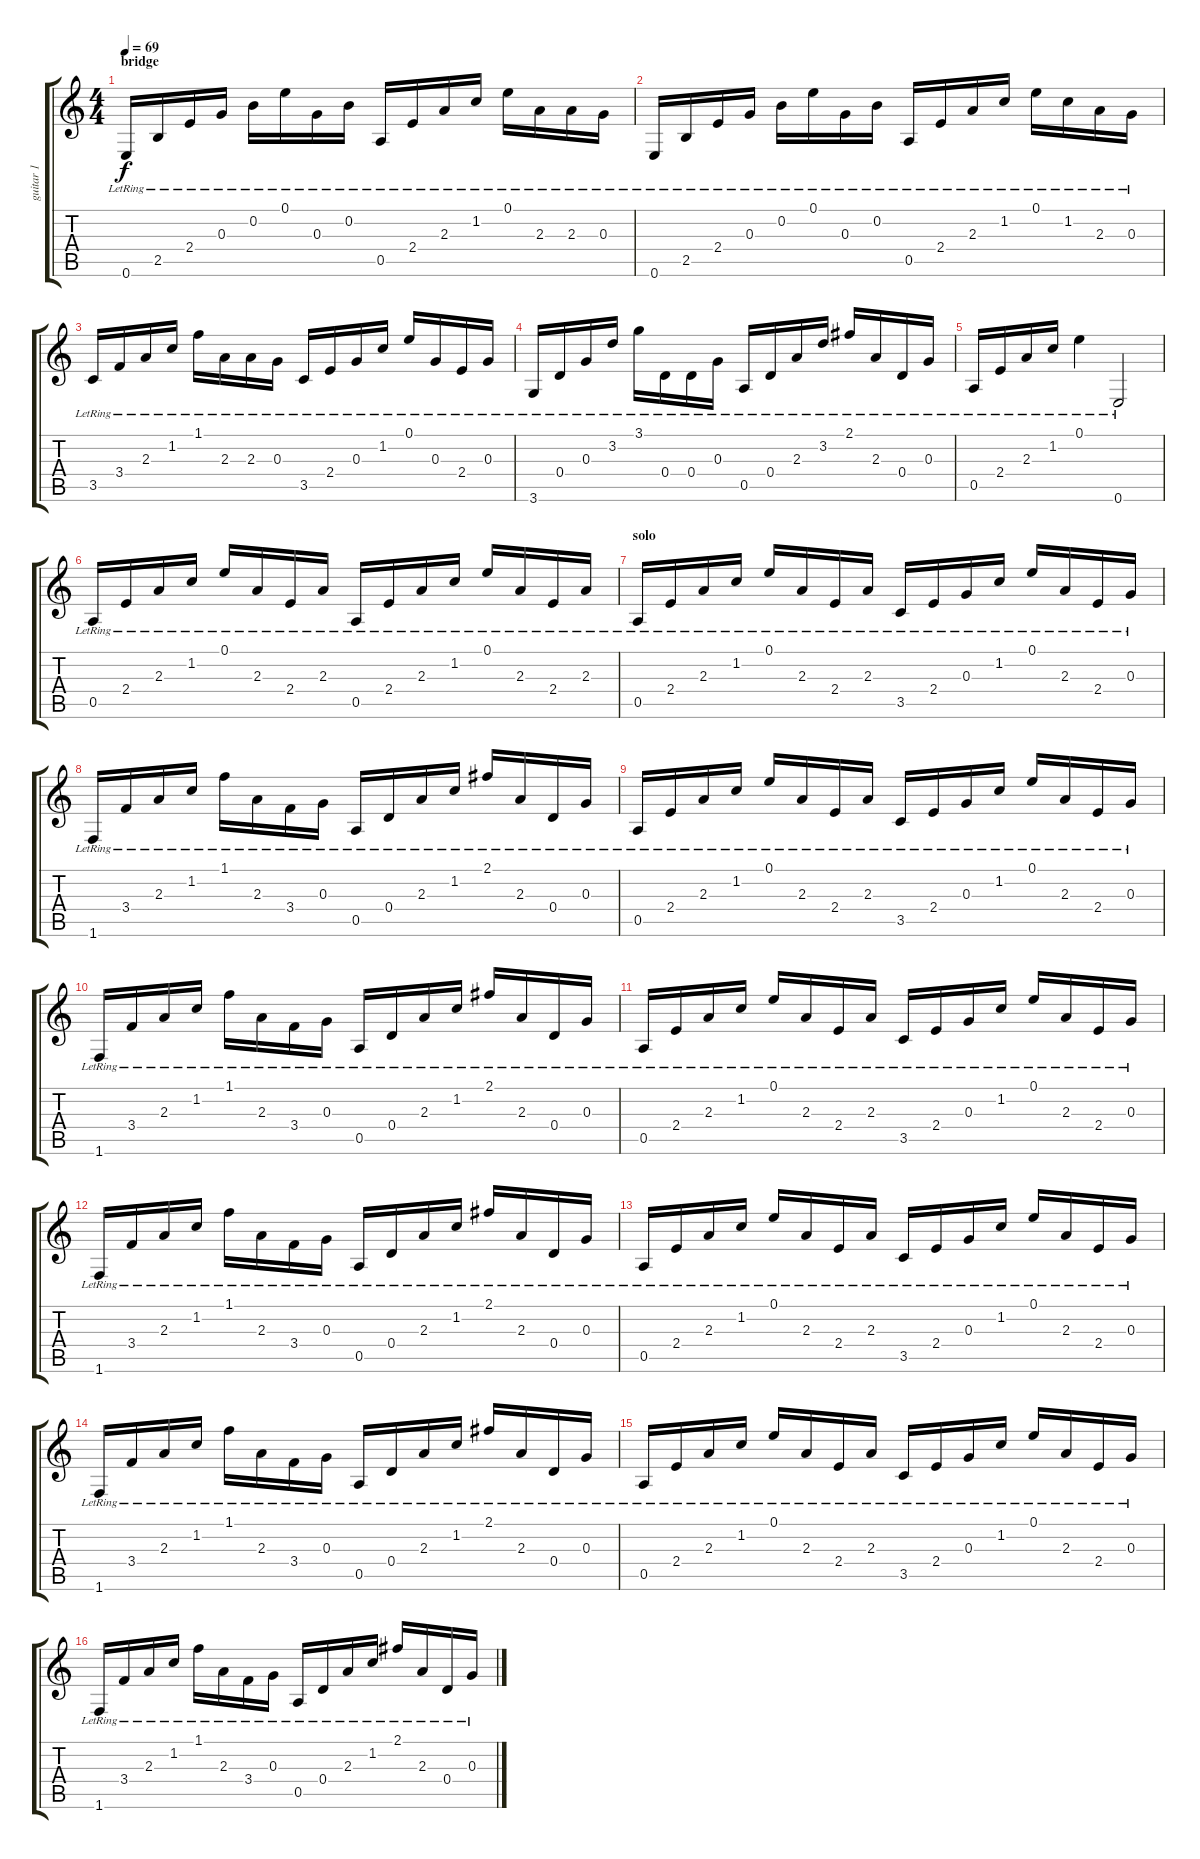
\track ("guitar 1" "guitar 1") {instrument acousticguitarsteel}
\staff {score tabs}
\tuning (E4 B3 G3 D3 A2 E2) {hide}
\ts (4 4)
\section ("" "bridge")
\tempo 69
\clef g2
\ks c
0.6{lr}.16{dy f} 2.5{lr}.16 2.4{lr}.16 0.3{lr}.16 0.2{lr}.16 0.1{lr}.16 0.3{lr}.16 0.2{lr}.16 0.5{lr}.16 2.4{lr}.16 2.3{lr}.16 1.2{lr}.16 0.1{lr}.16 2.3{lr}.16 2.3{lr}.16 0.3{lr}.16 |
0.6{lr}.16 2.5{lr}.16 2.4{lr}.16 0.3{lr}.16 0.2{lr}.16 0.1{lr}.16 0.3{lr}.16 0.2{lr}.16 0.5{lr}.16 2.4{lr}.16 2.3{lr}.16 1.2{lr}.16 0.1{lr}.16 1.2{lr}.16 2.3{lr}.16 0.3{lr}.16 |
3.5{lr}.16 3.4{lr}.16 2.3{lr}.16 1.2{lr}.16 1.1{lr}.16 2.3{lr}.16 2.3{lr}.16 0.3{lr}.16 3.5{lr}.16 2.4{lr}.16 0.3{lr}.16 1.2{lr}.16 0.1{lr}.16 0.3{lr}.16 2.4{lr}.16 0.3{lr}.16 |
3.6{lr}.16 0.4{lr}.16 0.3{lr}.16 3.2{lr}.16 3.1{lr}.16 0.4{lr}.16 0.4{lr}.16 0.3{lr}.16 0.5{lr}.16 0.4{lr}.16 2.3{lr}.16 3.2{lr}.16 2.1{lr}.16 2.3{lr}.16 0.4{lr}.16 0.3{lr}.16 |
0.5{lr}.16 2.4{lr}.16 2.3{lr}.16 1.2{lr}.16 0.1{lr}.4 0.6{lr}.2 |
0.5{lr}.16 2.4{lr}.16 2.3{lr}.16 1.2{lr}.16 0.1{lr}.16 2.3{lr}.16 2.4{lr}.16 2.3{lr}.16 0.5{lr}.16 2.4{lr}.16 2.3{lr}.16 1.2{lr}.16 0.1{lr}.16 2.3{lr}.16 2.4{lr}.16 2.3{lr}.16 |
\section ("" "solo")
0.5{lr}.16 2.4{lr}.16 2.3{lr}.16 1.2{lr}.16 0.1{lr}.16 2.3{lr}.16 2.4{lr}.16 2.3{lr}.16 3.5{lr}.16 2.4{lr}.16 0.3{lr}.16 1.2{lr}.16 0.1{lr}.16 2.3{lr}.16 2.4{lr}.16 0.3{lr}.16 |
1.6{lr}.16 3.4{lr}.16 2.3{lr}.16 1.2{lr}.16 1.1{lr}.16 2.3{lr}.16 3.4{lr}.16 0.3{lr}.16 0.5{lr}.16 0.4{lr}.16 2.3{lr}.16 1.2{lr}.16 2.1{lr}.16 2.3{lr}.16 0.4{lr}.16 0.3{lr}.16 |
0.5{lr}.16 2.4{lr}.16 2.3{lr}.16 1.2{lr}.16 0.1{lr}.16 2.3{lr}.16 2.4{lr}.16 2.3{lr}.16 3.5{lr}.16 2.4{lr}.16 0.3{lr}.16 1.2{lr}.16 0.1{lr}.16 2.3{lr}.16 2.4{lr}.16 0.3{lr}.16 |
1.6{lr}.16 3.4{lr}.16 2.3{lr}.16 1.2{lr}.16 1.1{lr}.16 2.3{lr}.16 3.4{lr}.16 0.3{lr}.16 0.5{lr}.16 0.4{lr}.16 2.3{lr}.16 1.2{lr}.16 2.1{lr}.16 2.3{lr}.16 0.4{lr}.16 0.3{lr}.16 |
0.5{lr}.16 2.4{lr}.16 2.3{lr}.16 1.2{lr}.16 0.1{lr}.16 2.3{lr}.16 2.4{lr}.16 2.3{lr}.16 3.5{lr}.16 2.4{lr}.16 0.3{lr}.16 1.2{lr}.16 0.1{lr}.16 2.3{lr}.16 2.4{lr}.16 0.3{lr}.16 |
1.6{lr}.16 3.4{lr}.16 2.3{lr}.16 1.2{lr}.16 1.1{lr}.16 2.3{lr}.16 3.4{lr}.16 0.3{lr}.16 0.5{lr}.16 0.4{lr}.16 2.3{lr}.16 1.2{lr}.16 2.1{lr}.16 2.3{lr}.16 0.4{lr}.16 0.3{lr}.16 |
0.5{lr}.16 2.4{lr}.16 2.3{lr}.16 1.2{lr}.16 0.1{lr}.16 2.3{lr}.16 2.4{lr}.16 2.3{lr}.16 3.5{lr}.16 2.4{lr}.16 0.3{lr}.16 1.2{lr}.16 0.1{lr}.16 2.3{lr}.16 2.4{lr}.16 0.3{lr}.16 |
1.6{lr}.16 3.4{lr}.16 2.3{lr}.16 1.2{lr}.16 1.1{lr}.16 2.3{lr}.16 3.4{lr}.16 0.3{lr}.16 0.5{lr}.16 0.4{lr}.16 2.3{lr}.16 1.2{lr}.16 2.1{lr}.16 2.3{lr}.16 0.4{lr}.16 0.3{lr}.16 |
0.5{lr}.16 2.4{lr}.16 2.3{lr}.16 1.2{lr}.16 0.1{lr}.16 2.3{lr}.16 2.4{lr}.16 2.3{lr}.16 3.5{lr}.16 2.4{lr}.16 0.3{lr}.16 1.2{lr}.16 0.1{lr}.16 2.3{lr}.16 2.4{lr}.16 0.3{lr}.16 |
1.6{lr}.16 3.4{lr}.16 2.3{lr}.16 1.2{lr}.16 1.1{lr}.16 2.3{lr}.16 3.4{lr}.16 0.3{lr}.16 0.5{lr}.16 0.4{lr}.16 2.3{lr}.16 1.2{lr}.16 2.1{lr}.16 2.3{lr}.16 0.4{lr}.16 0.3{lr}.16
